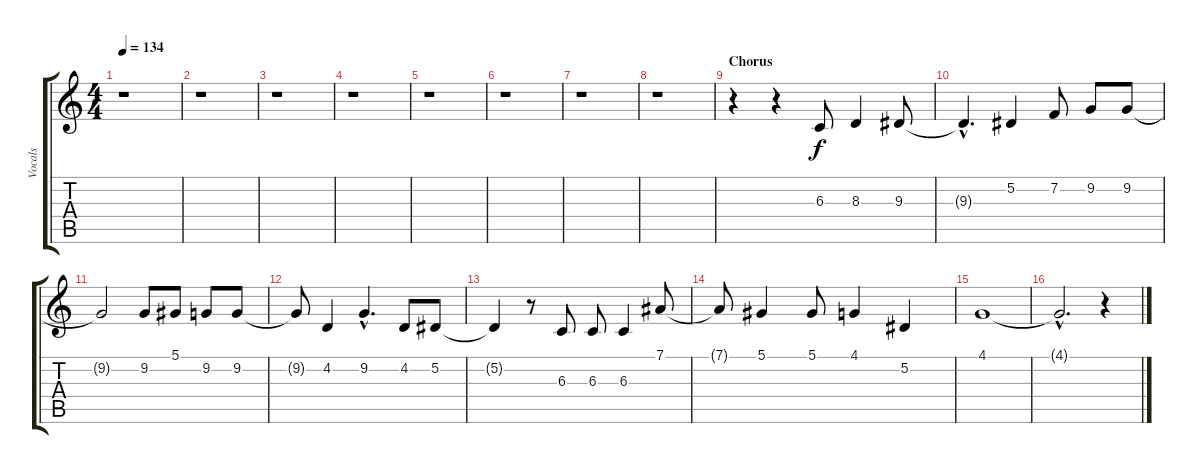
\track ("Vocals" "Vocals") {instrument viola}
\staff {score tabs}
\tuning (Eb4 Bb3 Gb3 Db3 Ab2 Eb2) {hide}
\ts (4 4)
\section ("" "")
\tempo 134
\clef g2
\ks c
r.1{dy f} |
r.1 |
r.1 |
r.1 |
r.1 |
r.1 |
r.1 |
r.1 |
\section ("" "Chorus")
r.4 r.4 6.3.8 8.3.4 9.3.8 |
9.3{hac t}.4{d} 5.2.4 7.2.8 9.2.8 9.2.8 |
9.2{t}.2 9.2.8 5.1.8 9.2.8 9.2.8 |
9.2{t}.8 4.2.4 9.2{hac}.4{d} 4.2.8 5.2.8 |
5.2{t}.4 r.8 6.3.8 6.3.8 6.3.4 7.1.8 |
7.1{t}.8 5.1.4 5.1.8 4.1.4 5.2.4 |
4.1.1 |
4.1{hac t}.2{d} r.4
